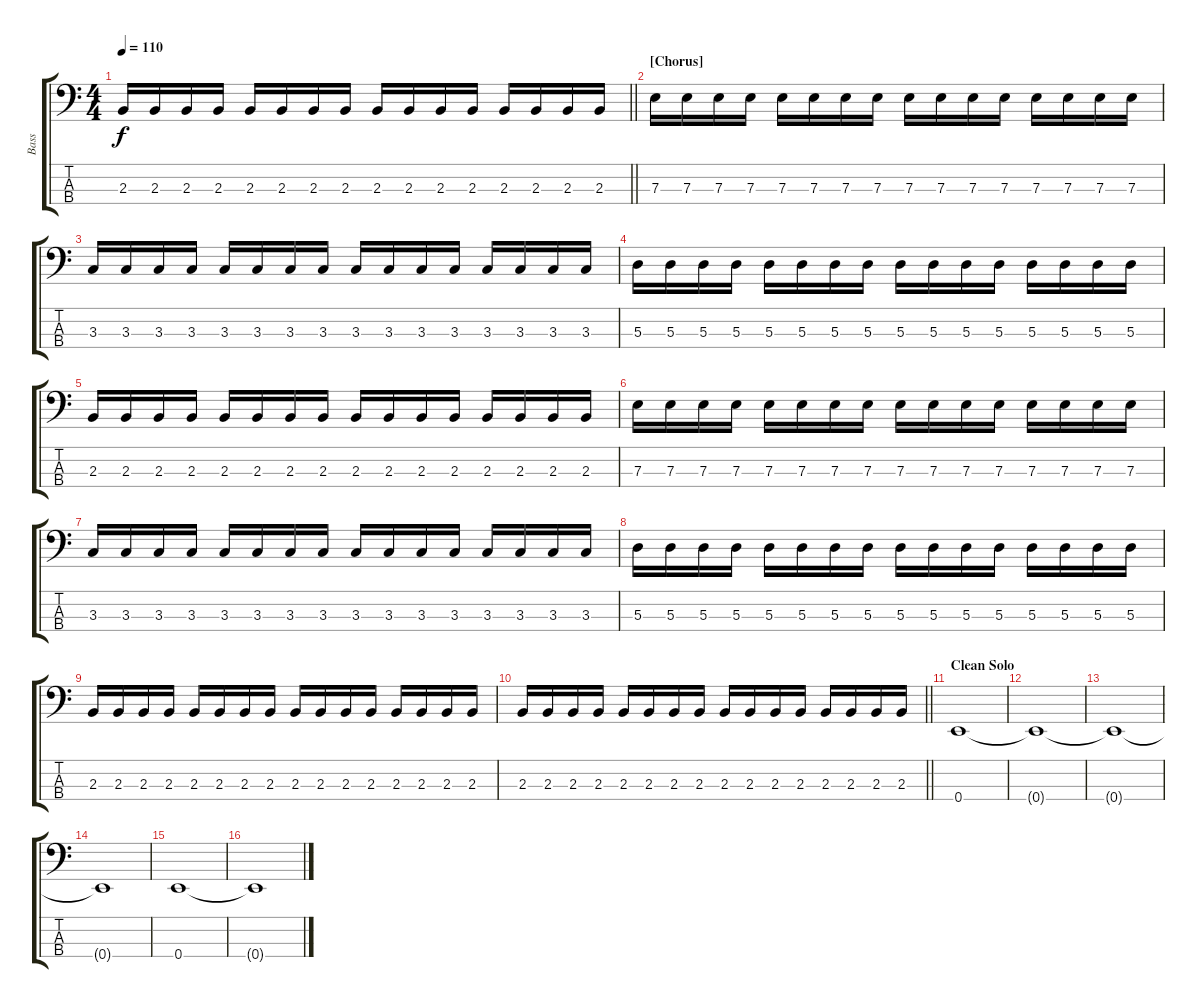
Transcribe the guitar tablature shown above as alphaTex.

\track ("Bass" "Bass") {instrument electricbasspick}
\staff {score tabs}
\tuning (G2 D2 A1 E1) {hide}
\ts (4 4)
\tempo 110
\clef f4
\barLineRight lightlight
\ks c
2.3.16{dy f} 2.3.16 2.3.16 2.3.16 2.3.16 2.3.16 2.3.16 2.3.16 2.3.16 2.3.16 2.3.16 2.3.16 2.3.16 2.3.16 2.3.16 2.3.16 |
\section ("" "[Chorus]")
7.3.16 7.3.16 7.3.16 7.3.16 7.3.16 7.3.16 7.3.16 7.3.16 7.3.16 7.3.16 7.3.16 7.3.16 7.3.16 7.3.16 7.3.16 7.3.16 |
3.3.16 3.3.16 3.3.16 3.3.16 3.3.16 3.3.16 3.3.16 3.3.16 3.3.16 3.3.16 3.3.16 3.3.16 3.3.16 3.3.16 3.3.16 3.3.16 |
5.3.16 5.3.16 5.3.16 5.3.16 5.3.16 5.3.16 5.3.16 5.3.16 5.3.16 5.3.16 5.3.16 5.3.16 5.3.16 5.3.16 5.3.16 5.3.16 |
2.3.16 2.3.16 2.3.16 2.3.16 2.3.16 2.3.16 2.3.16 2.3.16 2.3.16 2.3.16 2.3.16 2.3.16 2.3.16 2.3.16 2.3.16 2.3.16 |
7.3.16 7.3.16 7.3.16 7.3.16 7.3.16 7.3.16 7.3.16 7.3.16 7.3.16 7.3.16 7.3.16 7.3.16 7.3.16 7.3.16 7.3.16 7.3.16 |
3.3.16 3.3.16 3.3.16 3.3.16 3.3.16 3.3.16 3.3.16 3.3.16 3.3.16 3.3.16 3.3.16 3.3.16 3.3.16 3.3.16 3.3.16 3.3.16 |
5.3.16 5.3.16 5.3.16 5.3.16 5.3.16 5.3.16 5.3.16 5.3.16 5.3.16 5.3.16 5.3.16 5.3.16 5.3.16 5.3.16 5.3.16 5.3.16 |
2.3.16 2.3.16 2.3.16 2.3.16 2.3.16 2.3.16 2.3.16 2.3.16 2.3.16 2.3.16 2.3.16 2.3.16 2.3.16 2.3.16 2.3.16 2.3.16 |
\barLineRight lightlight
2.3.16 2.3.16 2.3.16 2.3.16 2.3.16 2.3.16 2.3.16 2.3.16 2.3.16 2.3.16 2.3.16 2.3.16 2.3.16 2.3.16 2.3.16 2.3.16 |
\section ("" "Clean Solo")
0.4.1 |
0.4{t}.1 |
0.4{t}.1 |
0.4{t}.1 |
0.4.1 |
0.4{t}.1
